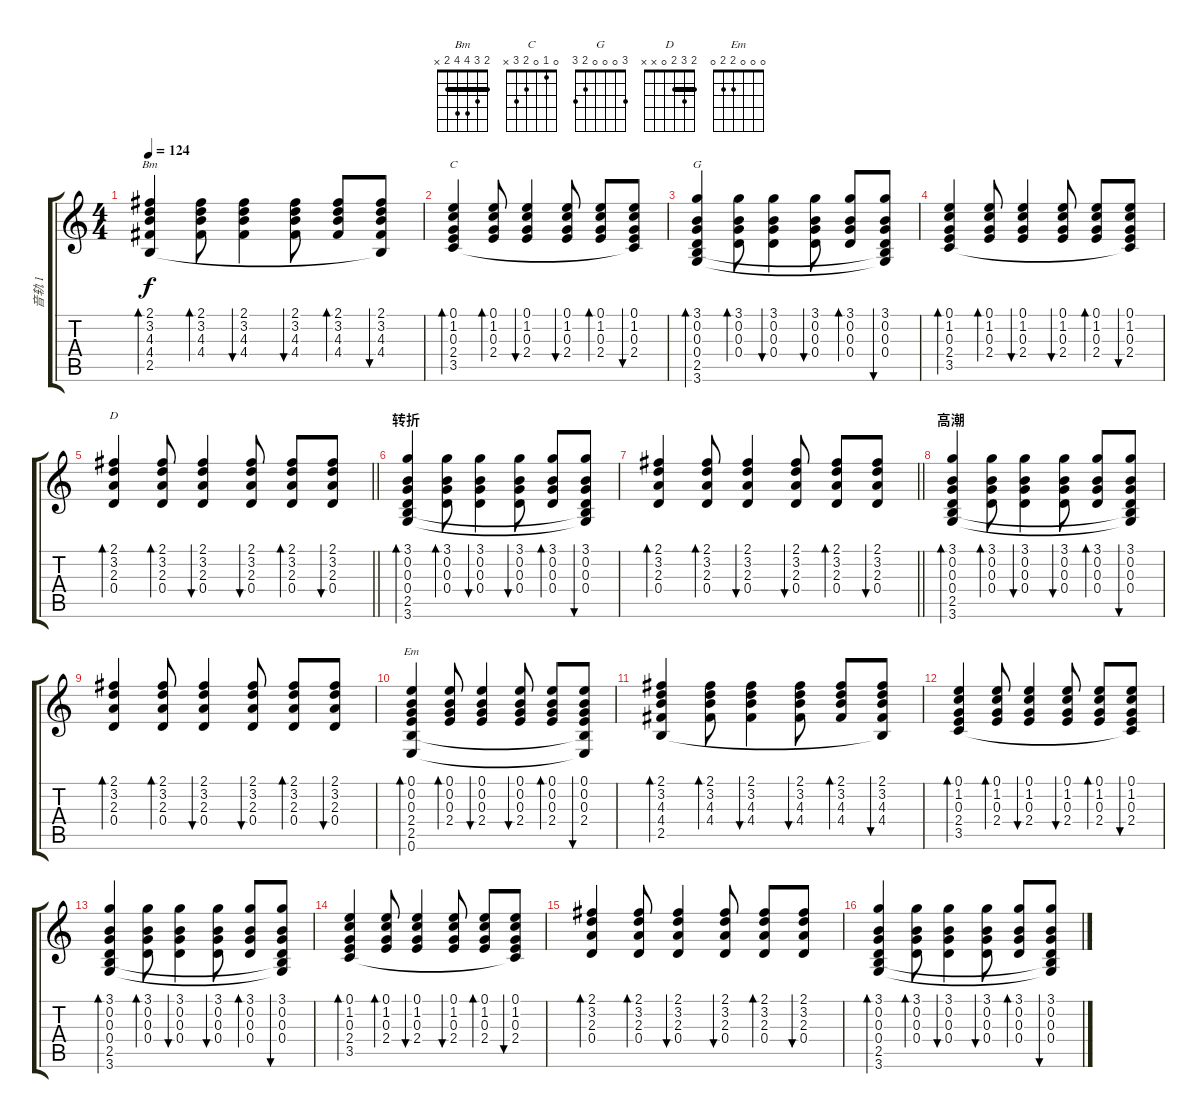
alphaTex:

\track ("音轨 1" "音轨 1") {instrument acousticguitarsteel}
\staff {score tabs}
\tuning (E4 B3 G3 D3 A2 E2) {hide}
\chord ("Bm" 2 3 4 4 2 x) {barre 2}
\chord ("C" 0 1 0 2 3 x)
\chord ("G" 3 0 0 0 2 3)
\chord ("D" 2 3 2 0 x x) {barre 2}
\chord ("Em" 0 0 0 2 2 0)
\ts (4 4)
\tempo 124
\clef g2
\ks c
(2.1 3.2 4.3 4.4 2.5).4{bd 30 ch "Bm" dy f} (2.1 3.2 4.3 4.4).8{bd 30} (2.1 3.2 4.3 4.4).4{bu 30} (2.1 3.2 4.3 4.4).8{bu 30} (2.1 3.2 4.3 4.4).8{bd 30} (2.1 3.2 4.3 4.4 2.5{t}).8{bu 30} |
(0.1 1.2 0.3 2.4 3.5).4{bd 30 ch "C"} (0.1 1.2 0.3 2.4).8{bd 30} (0.1 1.2 0.3 2.4).4{bu 30} (0.1 1.2 0.3 2.4).8{bu 30} (0.1 1.2 0.3 2.4).8{bd 30} (0.1 1.2 0.3 2.4 3.5{t}).8{bu 30} |
(3.1 0.2 0.3 0.4 2.5 3.6).4{bd 30 ch "G"} (3.1 0.2 0.3 0.4).8{bd 30} (3.1 0.2 0.3 0.4).4{bu 30} (3.1 0.2 0.3 0.4).8{bu 30} (3.1 0.2 0.3 0.4).8{bd 30} (3.1 0.2 0.3 0.4 2.5{t} 3.6{t}).8{bu 30} |
(0.1 1.2 0.3 2.4 3.5).4{bd 30} (0.1 1.2 0.3 2.4).8{bd 30} (0.1 1.2 0.3 2.4).4{bu 30} (0.1 1.2 0.3 2.4).8{bu 30} (0.1 1.2 0.3 2.4).8{bd 30} (0.1 1.2 0.3 2.4 3.5{t}).8{bu 30} |
\barLineRight lightlight
(2.1 3.2 2.3 0.4).4{bd 30 ch "D"} (2.1 3.2 2.3 0.4).8{bd 30} (2.1 3.2 2.3 0.4).4{bu 30} (2.1 3.2 2.3 0.4).8{bu 30} (2.1 3.2 2.3 0.4).8{bd 30} (2.1 3.2 2.3 0.4).8{bu 30} |
\section ("" "转折")
(3.1 0.2 0.3 0.4 2.5 3.6).4{bd 30} (3.1 0.2 0.3 0.4).8{bd 30} (3.1 0.2 0.3 0.4).4{bu 30} (3.1 0.2 0.3 0.4).8{bu 30} (3.1 0.2 0.3 0.4).8{bd 30} (3.1 0.2 0.3 0.4 2.5{t} 3.6{t}).8{bu 30} |
\barLineRight lightlight
(2.1 3.2 2.3 0.4).4{bd 30} (2.1 3.2 2.3 0.4).8{bd 30} (2.1 3.2 2.3 0.4).4{bu 30} (2.1 3.2 2.3 0.4).8{bu 30} (2.1 3.2 2.3 0.4).8{bd 30} (2.1 3.2 2.3 0.4).8{bu 30} |
\section ("" "高潮")
(3.1 0.2 0.3 0.4 2.5 3.6).4{bd 30} (3.1 0.2 0.3 0.4).8{bd 30} (3.1 0.2 0.3 0.4).4{bu 30} (3.1 0.2 0.3 0.4).8{bu 30} (3.1 0.2 0.3 0.4).8{bd 30} (3.1 0.2 0.3 0.4 2.5{t} 3.6{t}).8{bu 30} |
(2.1 3.2 2.3 0.4).4{bd 30} (2.1 3.2 2.3 0.4).8{bd 30} (2.1 3.2 2.3 0.4).4{bu 30} (2.1 3.2 2.3 0.4).8{bu 30} (2.1 3.2 2.3 0.4).8{bd 30} (2.1 3.2 2.3 0.4).8{bu 30} |
(0.1 0.2 0.3 2.4 2.5 0.6).4{bd 30 ch "Em"} (0.1 0.2 0.3 2.4).8{bd 30} (0.1 0.2 0.3 2.4).4{bu 30} (0.1 0.2 0.3 2.4).8{bu 30} (0.1 0.2 0.3 2.4).8{bd 30} (0.1 0.2 0.3 2.4 2.5{t} 0.6{t}).8{bu 30} |
(2.1 3.2 4.3 4.4 2.5).4{bd 30} (2.1 3.2 4.3 4.4).8{bd 30} (2.1 3.2 4.3 4.4).4{bu 30} (2.1 3.2 4.3 4.4).8{bu 30} (2.1 3.2 4.3 4.4).8{bd 30} (2.1 3.2 4.3 4.4 2.5{t}).8{bu 30} |
(0.1 1.2 0.3 2.4 3.5).4{bd 30} (0.1 1.2 0.3 2.4).8{bd 30} (0.1 1.2 0.3 2.4).4{bu 30} (0.1 1.2 0.3 2.4).8{bu 30} (0.1 1.2 0.3 2.4).8{bd 30} (0.1 1.2 0.3 2.4 3.5{t}).8{bu 30} |
(3.1 0.2 0.3 0.4 2.5 3.6).4{bd 30} (3.1 0.2 0.3 0.4).8{bd 30} (3.1 0.2 0.3 0.4).4{bu 30} (3.1 0.2 0.3 0.4).8{bu 30} (3.1 0.2 0.3 0.4).8{bd 30} (3.1 0.2 0.3 0.4 2.5{t} 3.6{t}).8{bu 30} |
(0.1 1.2 0.3 2.4 3.5).4{bd 30} (0.1 1.2 0.3 2.4).8{bd 30} (0.1 1.2 0.3 2.4).4{bu 30} (0.1 1.2 0.3 2.4).8{bu 30} (0.1 1.2 0.3 2.4).8{bd 30} (0.1 1.2 0.3 2.4 3.5{t}).8{bu 30} |
(2.1 3.2 2.3 0.4).4{bd 30} (2.1 3.2 2.3 0.4).8{bd 30} (2.1 3.2 2.3 0.4).4{bu 30} (2.1 3.2 2.3 0.4).8{bu 30} (2.1 3.2 2.3 0.4).8{bd 30} (2.1 3.2 2.3 0.4).8{bu 30} |
(3.1 0.2 0.3 0.4 2.5 3.6).4{bd 30} (3.1 0.2 0.3 0.4).8{bd 30} (3.1 0.2 0.3 0.4).4{bu 30} (3.1 0.2 0.3 0.4).8{bu 30} (3.1 0.2 0.3 0.4).8{bd 30} (3.1 0.2 0.3 0.4 2.5{t} 3.6{t}).8{bu 30}
